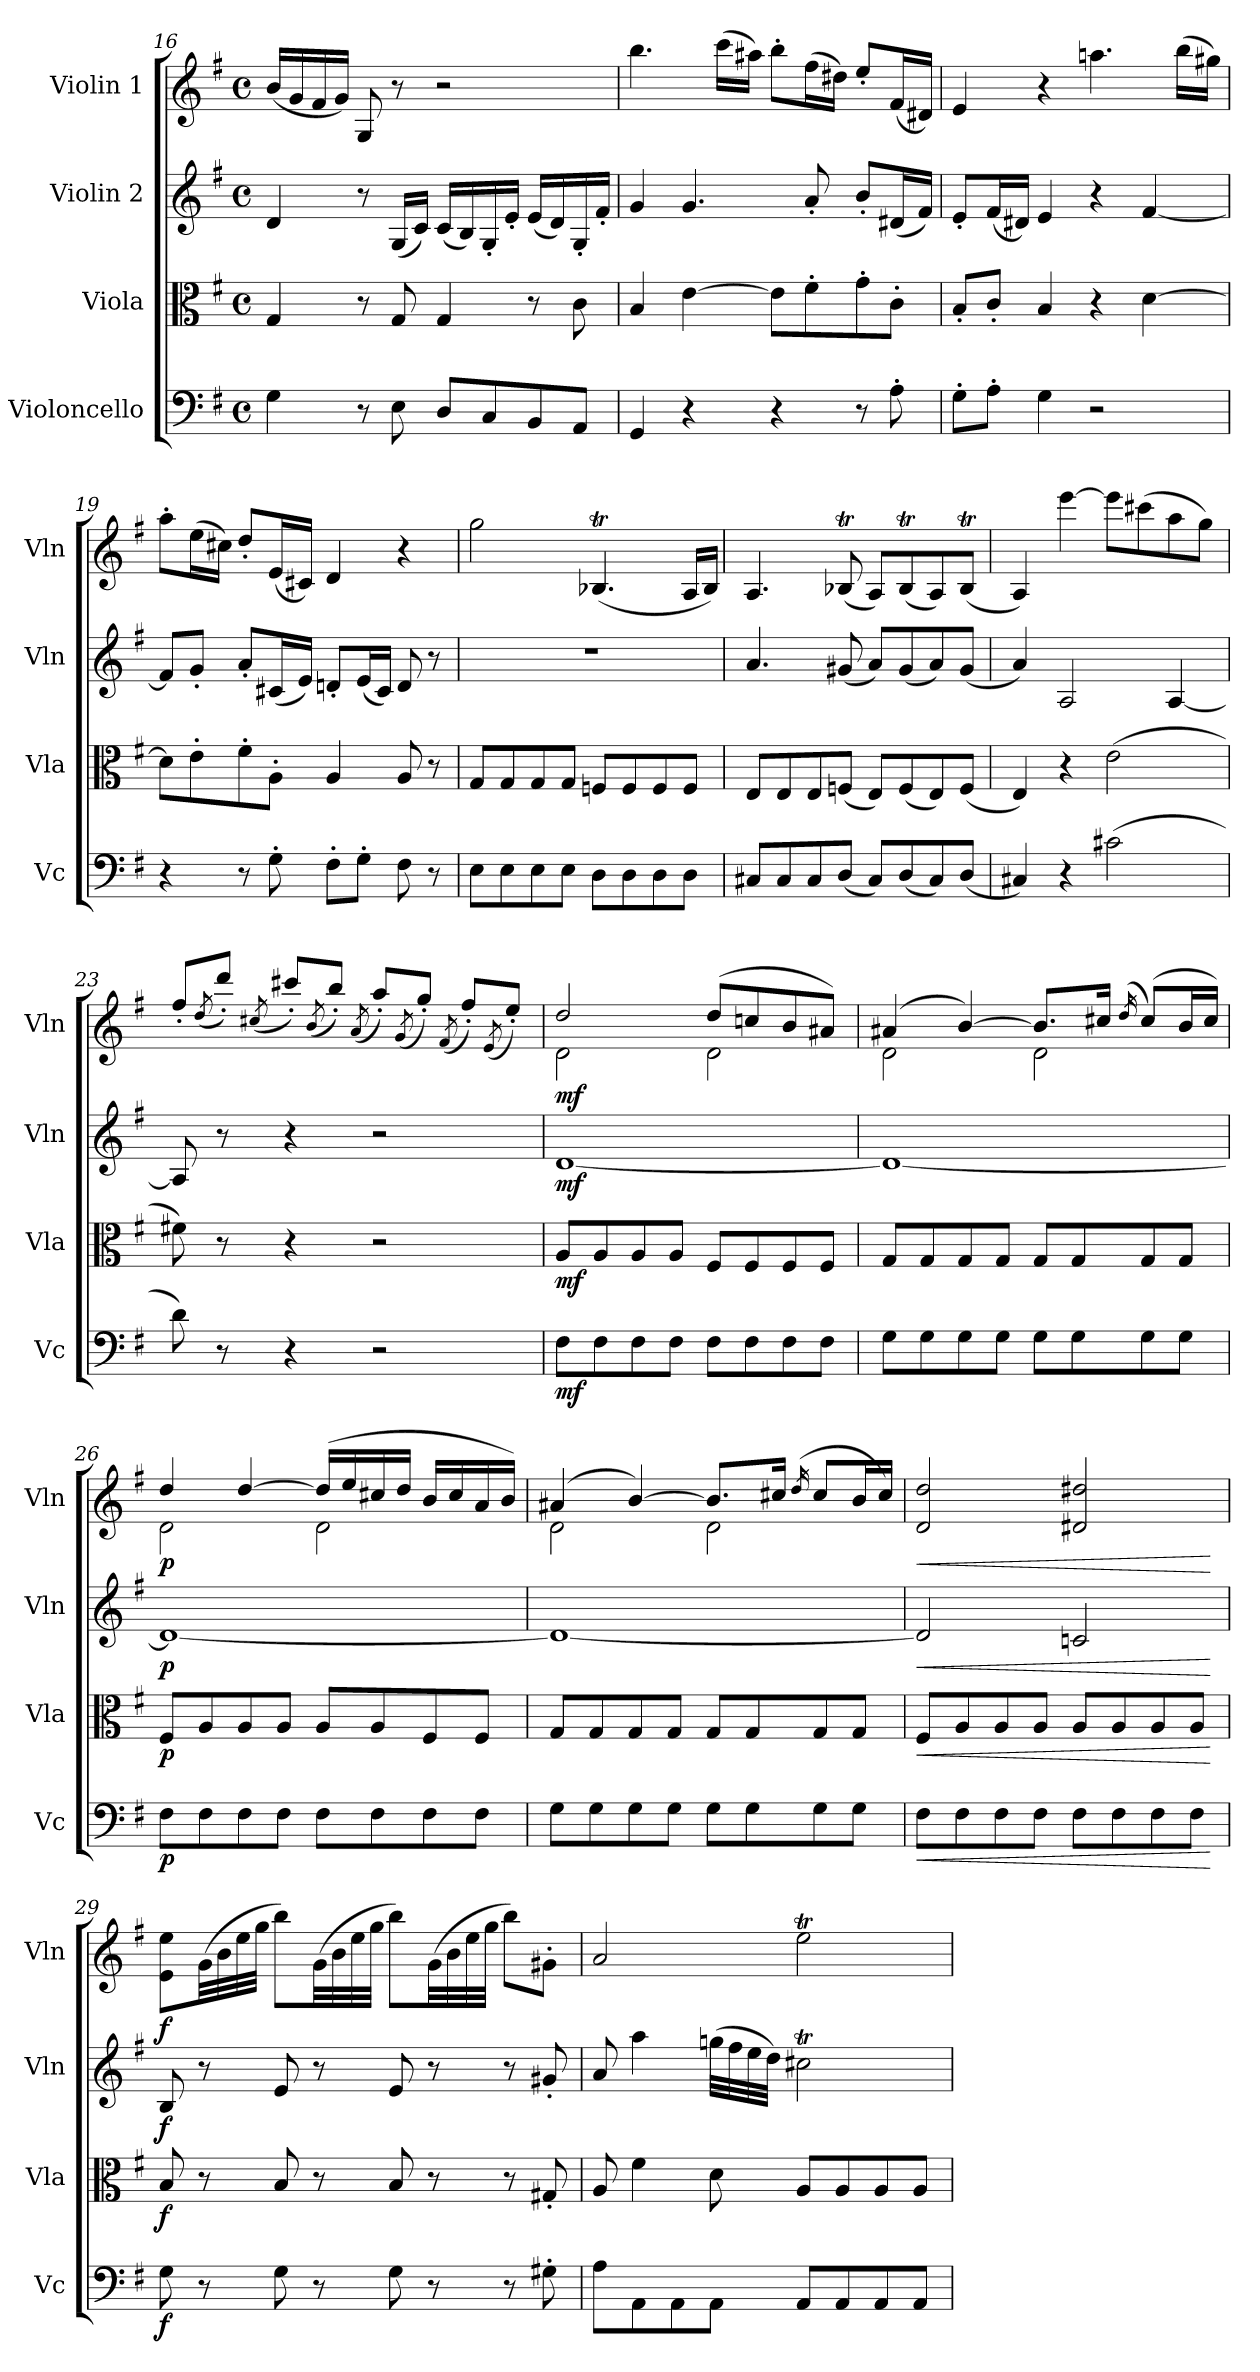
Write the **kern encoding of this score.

**kern	**dynam	**kern	**dynam	**kern	**dynam	**kern	**dynam
*part4	*part4	*part3	*part3	*part2	*part2	*part1	*part1
*staff4	*staff4	*staff3	*staff3	*staff2	*staff2	*staff1	*staff1
*I"Violoncello	*	*I"Viola	*	*I"Violin 2	*	*I"Violin 1	*
*I'Vc	*	*I'Vla	*	*I'Vln	*	*I'Vln	*
!!LO:PB:g=z
*clefF4	*	*clefC3	*	*clefG2	*	*clefG2	*
*k[f#]	*	*k[f#]	*	*k[f#]	*	*k[f#]	*
*M4/4	*	*M4/4	*	*M4/4	*	*M4/4	*
*met(c)	*	*met(c)	*	*met(c)	*	*met(c)	*
=16	=16	=16	=16	=16	=16	=16	=16
4G\	.	4G/	.	4d/	.	(16b/LL	.
.	.	.	.	.	.	16g/	.
.	.	.	.	.	.	16f#/	.
.	.	.	.	.	.	16g/JJ)	.
8r	.	8r	.	8r	.	8G/	.
8E\	.	8G/	.	(16G/LL	.	8r	.
.	.	.	.	16c/JJ)	.	.	.
8D/L	.	4G/	.	(16c/LL	.	2r	.
.	.	.	.	16B/)	.	.	.
8C/	.	.	.	16G'/	.	.	.
.	.	.	.	16e'/JJ	.	.	.
8BB/	.	8r	.	(16e/LL	.	.	.
.	.	.	.	16d/)	.	.	.
8AA/J	.	8c\	.	16G'/	.	.	.
.	.	.	.	16f#'/JJ	.	.	.
=17	=17	=17	=17	=17	=17	=17	=17
4GG/	.	4B/	.	4g/	.	4.bb\	.
4r	.	[4e\	.	4.g/	.	.	.
.	.	.	.	.	.	(16ccc\LL	.
.	.	.	.	.	.	16aa#X\JJ)	.
4r	.	8e\L]	.	.	.	8bb'\L	.
.	.	8f#'\	.	8a'/	.	(16ff#\L	.
.	.	.	.	.	.	16dd#X\JJ)	.
8r	.	8g'\	.	8b'/L	.	8ee'/L	.
8A'\	.	8c'\J	.	(16d#X/L	.	(16f#/L	.
.	.	.	.	16f#/JJ)	.	16d#X/JJ)	.
=18	=18	=18	=18	=18	=18	=18	=18
8G'\L	.	8B'/L	.	8e'/L	.	4e/	.
8A'\J	.	8c'/J	.	(16f#/L	.	.	.
.	.	.	.	16d#X/JJ)	.	.	.
4G\	.	4B/	.	4e/	.	4r	.
2r	.	4r	.	4r	.	4.aan\	.
.	.	[4d\	.	[4f#/	.	.	.
.	.	.	.	.	.	(16bb\LL	.
.	.	.	.	.	.	16gg#X\JJ)	.
!!LO:LB:g=z
=19	=19	=19	=19	=19	=19	=19	=19
4r	.	8d\L]	.	8f#/L]	.	8aa'\L	.
.	.	8e'\	.	8g'/J	.	(16ee\L	.
.	.	.	.	.	.	16cc#X\JJ)	.
8r	.	8f#'\	.	8a'/L	.	8dd'/L	.
8G'\	.	8A'\J	.	(16c#X/L	.	(16e/L	.
.	.	.	.	16e/JJ)	.	16c#X/JJ)	.
8F#'\L	.	4A/	.	8dn'/L	.	4d/	.
8G'\J	.	.	.	(16e/L	.	.	.
.	.	.	.	16c#/JJ)	.	.	.
8F#\	.	8A/	.	8d/	.	4r	.
8r	.	8r	.	8r	.	.	.
!!LO:LB:g=z
=20	=20	=20	=20	=20	=20	=20	=20
8E\L	.	8G/L	.	1r	.	2gg\	.
8E\	.	8G/	.	.	.	.	.
8E\	.	8G/	.	.	.	.	.
8E\J	.	8G/J	.	.	.	.	.
8D\L	.	8Fn/L	.	.	.	(4.B-XT/	.
8D\	.	8F/	.	.	.	.	.
8D\	.	8F/	.	.	.	.	.
8D\J	.	8F/J	.	.	.	16A/LL	.
.	.	.	.	.	.	16B-/JJ)	.
=21	=21	=21	=21	=21	=21	=21	=21
8C#X/L	.	8E/L	.	4.a/	.	4.A/	.
8C#/	.	8E/	.	.	.	.	.
8C#/	.	8E/	.	.	.	.	.
(8D/J	.	(8Fn/J	.	(8g#X/	.	(8B-XT/	.
8C#/L)	.	8E/L)	.	8a/L)	.	8A/L)	.
(8D/	.	(8F/	.	(8g#/	.	(8B-T/	.
8C#/)	.	8E/)	.	8a/)	.	8A/)	.
(8D/J	.	(8F/J	.	(8g#/J	.	(8B-T/J	.
=22	=22	=22	=22	=22	=22	=22	=22
4C#X/)	.	4E/)	.	4a/)	.	4A/)	.
4r	.	4r	.	2A/	.	[4eee\	.
(2c#X\	.	(2e\	.	.	.	8eee\L]	.
.	.	.	.	.	.	(8ccc#X\	.
.	.	.	.	[4A/	.	8aa\	.
.	.	.	.	.	.	8gg\J)	.
=23	=23	=23	=23	=23	=23	=23	=23
8d\)	.	8f#X\)	.	8A/]	.	8ff#'/L	.
.	.	.	.	.	.	(8qdd/	.
8r	.	8r	.	8r	.	8ddd'/J)	.
.	.	.	.	.	.	(8qcc#X/	.
4r	.	4r	.	4r	.	8ccc#X'/L)	.
.	.	.	.	.	.	(8qb/	.
.	.	.	.	.	.	8bb'/J)	.
.	.	.	.	.	.	(8qa/	.
2r	.	2r	.	2r	.	8aa'/L)	.
.	.	.	.	.	.	(8qg/	.
.	.	.	.	.	.	8gg'/J)	.
.	.	.	.	.	.	(8qf#/	.
.	.	.	.	.	.	8ff#'/L)	.
.	.	.	.	.	.	(8qe/	.
.	.	.	.	.	.	8ee'/J)	.
!!LO:LB:g=z
=24	=24	=24	=24	=24	=24	=24	=24
*	*	*	*	*	*	*^	*
!	!LO:DY:b	!	!LO:DY:b	!	!LO:DY:b	!	!	!LO:DY:b
8F#\L	mf	8A/L	mf	[1d	mf	2dd/	2d\	mf
8F#\	.	8A/	.	.	.	.	.	.
8F#\	.	8A/	.	.	.	.	.	.
8F#\J	.	8A/J	.	.	.	.	.	.
8F#\L	.	8F#/L	.	.	.	(8dd/L	2d\	.
8F#\	.	8F#/	.	.	.	8ccn/	.	.
8F#\	.	8F#/	.	.	.	8b/	.	.
8F#\J	.	8F#/J	.	.	.	8a#X/J)	.	.
=25	=25	=25	=25	=25	=25	=25	=25	=25
8G\L	.	8G/L	.	1d_	.	(4a#X/	2d\	.
8G\	.	8G/	.	.	.	.	.	.
8G\	.	8G/	.	.	.	[4b/)	.	.
8G\J	.	8G/J	.	.	.	.	.	.
8G\L	.	8G/L	.	.	.	8.b/L]	2d\	.
8G\	.	8G/	.	.	.	.	.	.
.	.	.	.	.	.	16cc#X/Jk	.	.
.	.	.	.	.	.	(16qdd/	.	.
8G\	.	8G/	.	.	.	(8cc#/L)	.	.
8G\J	.	8G/J	.	.	.	16b/L	.	.
.	.	.	.	.	.	16cc#/JJ)	.	.
=26	=26	=26	=26	=26	=26	=26	=26	=26
!	!LO:DY:b	!	!LO:DY:b	!	!LO:DY:b	!	!	!LO:DY:b
8F#\L	p	8F#/L	p	1d_	p	4dd/	2d\	p
8F#\	.	8A/	.	.	.	.	.	.
8F#\	.	8A/	.	.	.	[4dd/	.	.
8F#\J	.	8A/J	.	.	.	.	.	.
8F#\L	.	8A/L	.	.	.	(16dd/LL]	2d\	.
.	.	.	.	.	.	16ee/	.	.
8F#\	.	8A/	.	.	.	16cc#X/	.	.
.	.	.	.	.	.	16dd/JJ	.	.
8F#\	.	8F#/	.	.	.	16b/LL	.	.
.	.	.	.	.	.	16cc#/	.	.
8F#\J	.	8F#/J	.	.	.	16a/	.	.
.	.	.	.	.	.	16b/JJ)	.	.
!!LO:LB:g=z	!!
=27	=27	=27	=27	=27	=27	=27	=27	=27
8G\L	.	8G/L	.	1d_	.	(4a#X/	2d\	.
8G\	.	8G/	.	.	.	.	.	.
8G\	.	8G/	.	.	.	[4b/)	.	.
8G\J	.	8G/J	.	.	.	.	.	.
8G\L	.	8G/L	.	.	.	8.b/L]	2d\	.
8G\	.	8G/	.	.	.	.	.	.
.	.	.	.	.	.	16cc#X/Jk	.	.
.	.	.	.	.	.	(16qdd/	.	.
8G\	.	8G/	.	.	.	8cc#/L	.	.
8G\J	.	8G/J	.	.	.	16b/L	.	.
.	.	.	.	.	.	16cc#/JJ)	.	.
*	*	*	*	*	*	*v	*v	*
!!LO:PB:g=z
=28	=28	=28	=28	=28	=28	=28	=28
!	!LO:HP:b	!	!LO:HP:b	!	!LO:HP:b	!	!LO:HP:b
8F#\L	<	8F#/L	<	2d/]	<	2d/ 2dd/	<
8F#\	.	8A/	.	.	.	.	.
8F#\	.	8A/	.	.	.	.	.
8F#\J	.	8A/J	.	.	.	.	.
8F#\L	.	8A/L	.	2cn/	.	2d#X/ 2dd#X/	.
8F#\	.	8A/	.	.	.	.	.
8F#\	.	8A/	.	.	.	.	.
8F#\J	.	8A/J	.	.	.	.	.
.	[	.	[	.	[	.	[
=29	=29	=29	=29	=29	=29	=29	=29
!	!LO:DY:b	!	!LO:DY:b	!	!LO:DY:b	!	!LO:DY:b
8G\	f	8B/	f	8B/	f	8e\ 8ee\L	f
8r	.	8r	.	8r	.	(32g\LL	.
.	.	.	.	.	.	32b\	.
.	.	.	.	.	.	32ee\	.
.	.	.	.	.	.	32gg\JJJ	.
8G\	.	8B/	.	8e/	.	8bb\L)	.
8r	.	8r	.	8r	.	(32g\LL	.
.	.	.	.	.	.	32b\	.
.	.	.	.	.	.	32ee\	.
.	.	.	.	.	.	32gg\JJJ	.
8G\	.	8B/	.	8e/	.	8bb\L)	.
8r	.	8r	.	8r	.	(32g\LL	.
.	.	.	.	.	.	32b\	.
.	.	.	.	.	.	32ee\	.
.	.	.	.	.	.	32gg\JJJ	.
8r	.	8r	.	8r	.	8bb\L)	.
8G#X'\	.	8G#X'/	.	8g#X'/	.	8g#X'\J	.
=30	=30	=30	=30	=30	=30	=30	=30
8A\L	.	8A/	.	8a/	.	2a/	.
8AA\	.	4f#\	.	4aa\	.	.	.
8AA\	.	.	.	.	.	.	.
8AA\J	.	8d\	.	(32ggn\LLL	.	.	.
.	.	.	.	32ff#\	.	.	.
.	.	.	.	32ee\	.	.	.
.	.	.	.	32dd\JJJ)	.	.	.
8AA/L	.	8A/L	.	2cc#Xt\	.	2eeT\	.
8AA/	.	8A/	.	.	.	.	.
8AA/	.	8A/	.	.	.	.	.
8AA/J	.	8A/J	.	.	.	.	.
=	=	=	=	=	=	=	=
*-	*-	*-	*-	*-	*-	*-	*-
